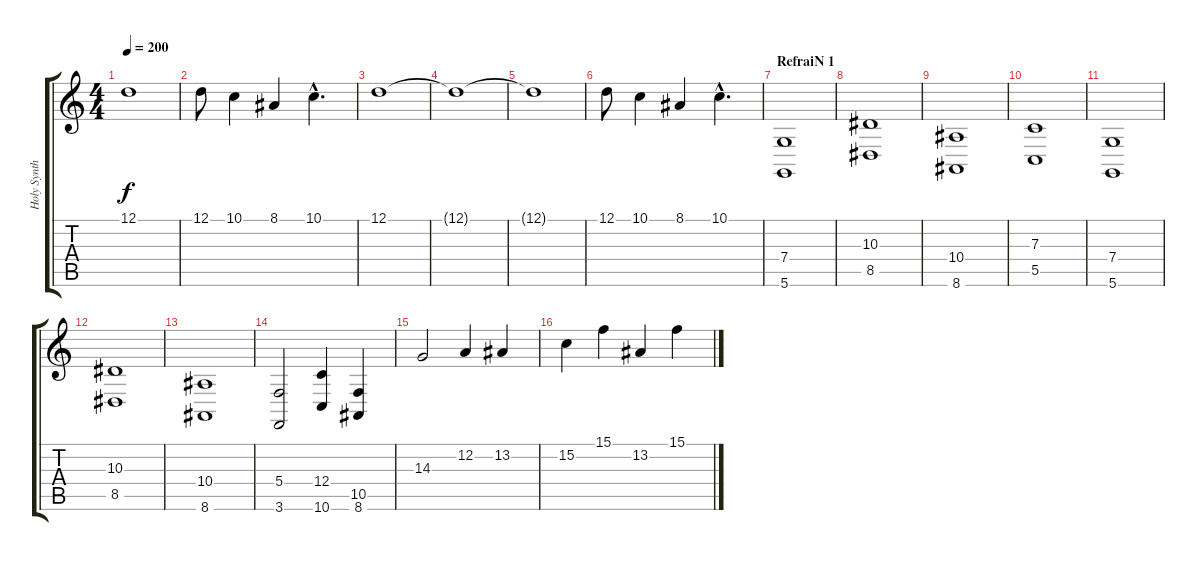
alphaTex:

\track ("Holy Synthé" "Holy Synth") {instrument lead1square}
\staff {score tabs}
\tuning (D4 A3 F3 C3 G2 D2) {hide}
\ts (4 4)
\tempo 200
\clef g2
\ks c
12.1{t}.1{dy f} |
12.1.8 10.1.4 8.1.4 10.1{hac}.4{d} |
12.1.1 |
12.1{t}.1 |
12.1{t}.1 |
12.1.8 10.1.4 8.1.4 10.1{hac}.4{d} |
\section ("" "RefraiN 1")
(7.4 5.6).1{volume 13 instrument choiraahs} |
(10.3 8.5).1 |
(10.4 8.6).1 |
(7.3 5.5).1 |
(7.4 5.6).1 |
(10.3 8.5).1 |
(10.4 8.6).1 |
(5.4 3.6).2 (12.4 10.6).4 (10.5 8.6).4 |
14.3.2{volume 16 instrument lead1square} 12.2.4 13.2.4 |
15.2.4 15.1.4 13.2.4 15.1.4
